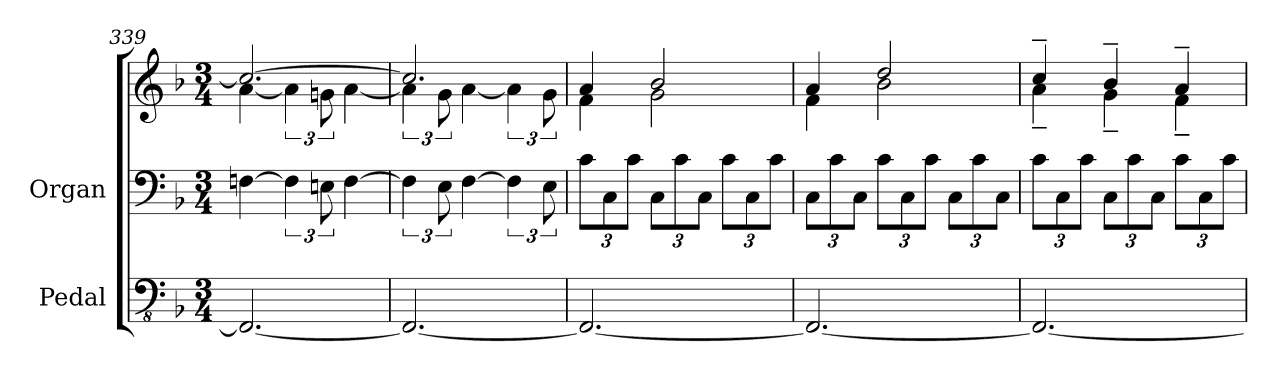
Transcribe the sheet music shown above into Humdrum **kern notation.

**kern	**kern	**kern
*part2	*part1	*part1
*staff3	*staff2	*staff1
*I"Pedal	*I"Organ	*
*clefFv4	*clefF4	*clefG2
*k[b-]	*k[b-]	*k[b-]
*M3/4	*M3/4	*M3/4
=339	=339	=339
*	*	*^
2.FFF/_	[4Fn\	2.cc/_	[4a\
.	6F\]	.	6a\]
.	12En\	.	12gn\
.	[4F\	.	[4a\
=340	=340	=340	=340
2.FFF/_	6F\]	2.cc/]	6a\]
.	12E\	.	12g\
.	[4F\	.	[4a\
.	6F\]	.	6a\]
.	12E\	.	12g\
=341	=341	=341	=341
*	*Xbrackettup	*	*
2.FFF/_	12c\L	4a/	4f\
.	12C\	.	.
.	12c\J	.	.
.	12C\L	2b-/	2g\
.	12c\	.	.
.	12C\J	.	.
.	12c\L	.	.
.	12C\	.	.
.	12c\J	.	.
!!LO:LB:g=z	!!
=342	=342	=342	=342
2.FFF/_	12C\L	4a/	4f\
.	12c\	.	.
.	12C\J	.	.
.	12c\L	2dd/	2b-\
.	12C\	.	.
.	12c\J	.	.
.	12C\L	.	.
.	12c\	.	.
.	12C\J	.	.
=343	=343	=343	=343
2.FFF/_	12c\L	4cc~/	4a~\
.	12C\	.	.
.	12c\J	.	.
.	12C\L	4b-~/	4g~\
.	12c\	.	.
.	12C\J	.	.
.	12c\L	4a~/	4f~\
.	12C\	.	.
.	12c\J	.	.
*	*	*v	*v
=	=	=
*-	*-	*-
